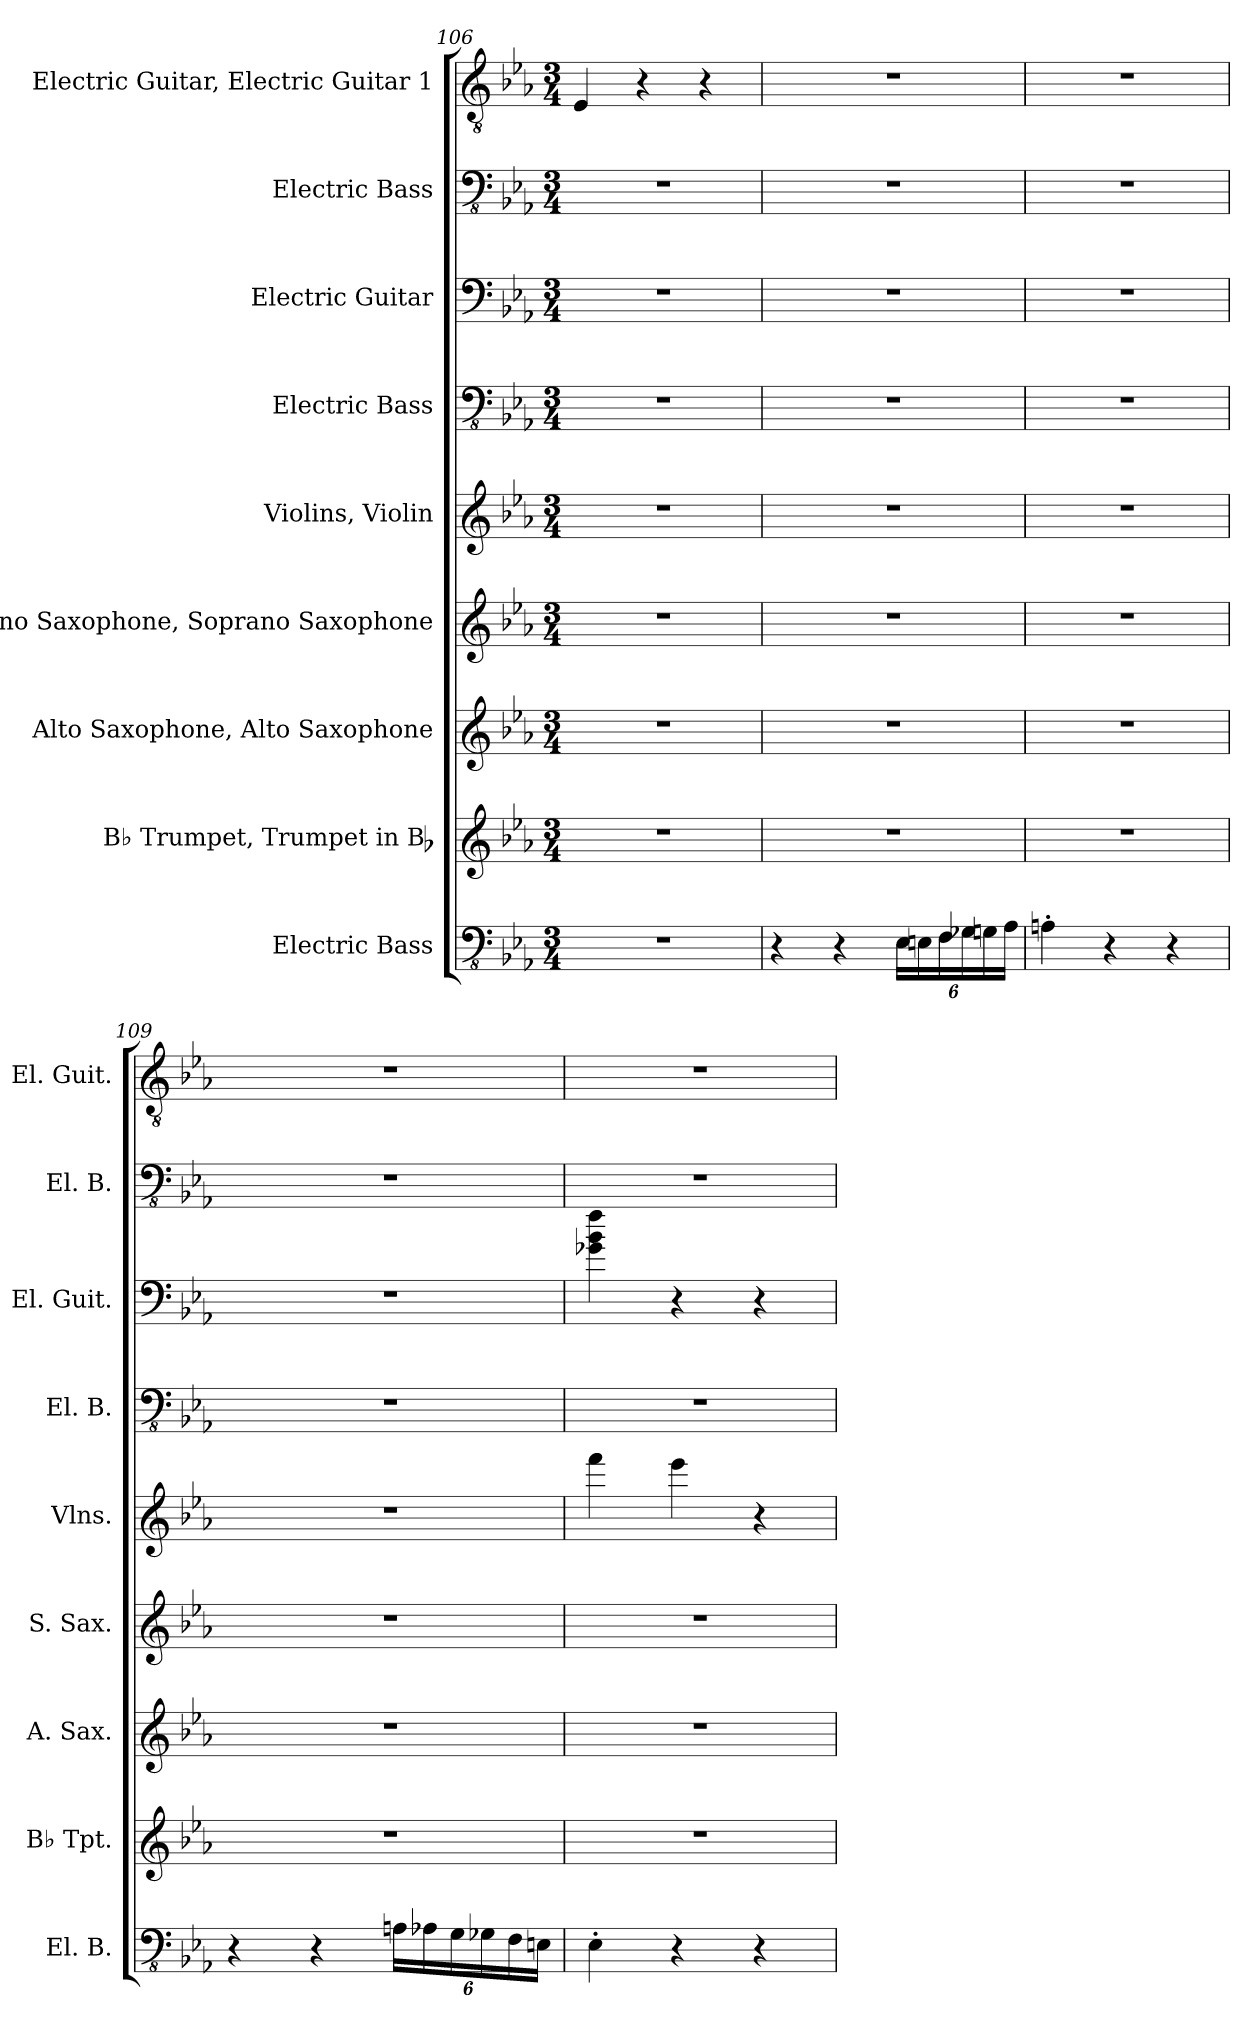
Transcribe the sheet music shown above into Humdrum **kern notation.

**kern	**kern	**kern	**kern	**kern	**kern	**kern	**kern	**kern
*part9	*part8	*part7	*part6	*part5	*part4	*part3	*part2	*part1
*staff9	*staff8	*staff7	*staff6	*staff5	*staff4	*staff3	*staff2	*staff1
*I"Electric Bass	*I"B♭ Trumpet, Trumpet in Bb	*I"Alto Saxophone, Alto Saxophone	*I"Soprano Saxophone, Soprano Saxophone	*I"Violins, Violin	*I"Electric Bass	*I"Electric Guitar	*I"Electric Bass	*I"Electric Guitar, Electric Guitar 1
*I'El. B.	*I'B♭ Tpt.	*I'A. Sax.	*I'S. Sax.	*I'Vlns.	*I'El. B.	*I'El. Guit.	*I'El. B.	*I'El. Guit.
*clefFv4	*clefG2	*clefG2	*clefG2	*clefG2	*clefFv4	*clefF4	*clefFv4	*clefGv2
*	*ITrd1c2	*ITrd5c9	*ITrd1c2	*	*	*	*	*
*k[b-e-a-]	*k[b-e-a-d-g-]	*k[b-e-a-d-g-c-]	*k[b-e-a-d-g-]	*k[b-e-a-]	*k[b-e-a-]	*k[b-e-a-]	*k[b-e-a-]	*k[b-e-a-]
*M3/4	*M3/4	*M3/4	*M3/4	*M3/4	*M3/4	*M3/4	*M3/4	*M3/4
=106	=106	=106	=106	=106	=106	=106	=106	=106
2.r	2.r	2.r	2.r	2.r	2.r	2.r	2.r	4E-/
.	.	.	.	.	.	.	.	4r
.	.	.	.	.	.	.	.	4r
=107	=107	=107	=107	=107	=107	=107	=107	=107
4r	2.r	2.r	2.r	2.r	2.r	2.r	2.r	2.r
4r	.	.	.	.	.	.	.	.
*Xbrackettup	*	*	*	*	*	*	*	*
24EE-\LL	.	.	.	.	.	.	.	.
24EEn\	.	.	.	.	.	.	.	.
24FF\	.	.	.	.	.	.	.	.
24GG-X\	.	.	.	.	.	.	.	.
24GGn\	.	.	.	.	.	.	.	.
24AA-\JJ	.	.	.	.	.	.	.	.
=108	=108	=108	=108	=108	=108	=108	=108	=108
4AAn'\	2.r	2.r	2.r	2.r	2.r	2.r	2.r	2.r
4r	.	.	.	.	.	.	.	.
4r	.	.	.	.	.	.	.	.
=109	=109	=109	=109	=109	=109	=109	=109	=109
4r	2.r	2.r	2.r	2.r	2.r	2.r	2.r	2.r
4r	.	.	.	.	.	.	.	.
24AAn\LL	.	.	.	.	.	.	.	.
24AA-X\	.	.	.	.	.	.	.	.
24GG\	.	.	.	.	.	.	.	.
24GG-X\	.	.	.	.	.	.	.	.
24FF\	.	.	.	.	.	.	.	.
24EEn\JJ	.	.	.	.	.	.	.	.
=110	=110	=110	=110	=110	=110	=110	=110	=110
4EE-'\	2.r	2.r	2.r	4fff\	2.r	4g-X\ 4b-\ 4ff\	2.r	2.r
4r	.	.	.	4eee-\	.	4r	.	.
4r	.	.	.	4r	.	4r	.	.
=	=	=	=	=	=	=	=	=
*-	*-	*-	*-	*-	*-	*-	*-	*-
